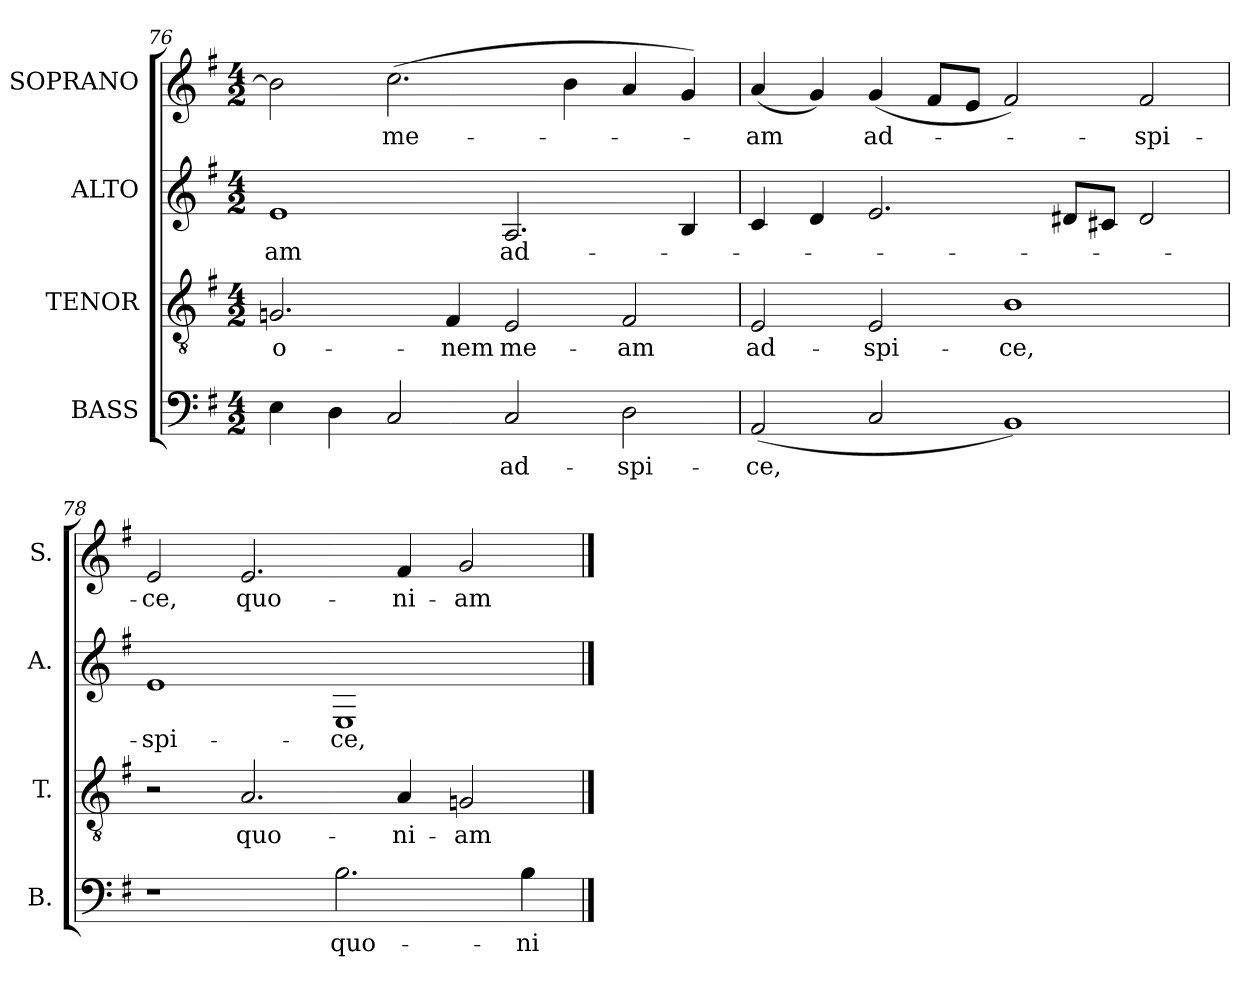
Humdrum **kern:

**kern	**text	**kern	**text	**kern	**text	**kern	**text
*part4	*part4	*part3	*part3	*part2	*part2	*part1	*part1
*staff4	*staff4	*staff3	*staff3	*staff2	*staff2	*staff1	*staff1
*I"BASS	*	*I"TENOR	*	*I"ALTO	*	*I"SOPRANO	*
*I'B.	*	*I'T.	*	*I'A.	*	*I'S.	*
*clefF4	*	*clefGv2	*	*clefG2	*	*clefG2	*
*	*	*ITrd7c12	*	*	*	*	*
*k[f#]	*	*k[f#]	*	*k[f#]	*	*k[f#]	*
*G:	*	*G:	*	*G:	*	*G:	*
*M4/2	*	*M4/2	*	*M4/2	*	*M4/2	*
=76	=76	=76	=76	=76	=76	=76	=76
!	!	!	!LO:LY:b:color=#000000	!	!	!	!
!	!	!	!	!	!LO:LY:b:color=#000000	!	!
4Ei\	.	2.GGni/	-o-	1ei	-am	2bi\]	.
4Di\	.	.	.	.	.	.	.
!	!	!	!	!	!	!	!LO:LY:b:color=#000000
2Ci/	.	.	.	.	.	(2.cci\	me-
!	!	!	!LO:LY:b:color=#000000	!	!	!	!
.	.	4FF#i/	-nem	.	.	.	.
!	!LO:LY:b:color=#000000	!	!	!	!	!	!
!	!	!	!LO:LY:b:color=#000000	!	!	!	!
!	!	!	!	!	!LO:LY:b:color=#000000	!	!
2Ci/	ad-	2EEi/	me-	2.Ai/	ad-	.	.
.	.	.	.	.	.	4bi\	.
!	!LO:LY:b:color=#000000	!	!	!	!	!	!
!	!	!	!LO:LY:b:color=#000000	!	!	!	!
2Di\	-spi-	2FF#i/	-am	.	.	4ai/	.
.	.	.	.	4Bi/	.	4gi/)	.
=77	=77	=77	=77	=77	=77	=77	=77
!	!LO:LY:b:color=#000000	!	!	!	!	!	!
!	!	!	!LO:LY:b:color=#000000	!	!	!	!
!	!	!	!	!	!	!	!LO:LY:b:color=#000000
(2AAi/	-ce,	2EEi/	ad-	4ci/	.	(4ai/	-am
.	.	.	.	4di/	.	4gi/)	.
!	!	!	!LO:LY:b:color=#000000	!	!	!	!
!	!	!	!	!	!	!	!LO:LY:b:color=#000000
2Ci/	.	2EEi/	-spi-	2.ei/	.	(4gi/	ad-
.	.	.	.	.	.	8f#i/L	.
.	.	.	.	.	.	8ei/J	.
!	!	!	!LO:LY:b:color=#000000	!	!	!	!
1BBi)	.	1BBi	-ce,	.	.	2f#i/)	.
.	.	.	.	8d#Xi/L	.	.	.
.	.	.	.	8c#Xi/J	.	.	.
!	!	!	!	!	!	!	!LO:LY:b:color=#000000
.	.	.	.	2d#i/	.	2f#i/	-spi-
=78	=78	=78	=78	=78	=78	=78	=78
!	!	!	!	!	!LO:LY:b:color=#000000	!	!
!	!	!	!	!	!	!	!LO:LY:b:color=#000000
1r	.	2r	.	1ei	-spi-	2ei/	-ce,
!	!	!	!LO:LY:b:color=#000000	!	!	!	!
!	!	!	!	!	!	!	!LO:LY:b:color=#000000
.	.	2.AAi/	quo-	.	.	2.ei/	quo-
!	!LO:LY:b:color=#000000	!	!	!	!	!	!
!	!	!	!	!	!LO:LY:b:color=#000000	!	!
2.Bi\	quo-	.	.	1Ei	-ce,	.	.
!	!	!	!LO:LY:b:color=#000000	!	!	!	!
!	!	!	!	!	!	!	!LO:LY:b:color=#000000
.	.	4AAi/	-ni-	.	.	4f#i/	-ni-
!	!	!	!LO:LY:b:color=#000000	!	!	!	!
!	!	!	!	!	!	!	!LO:LY:b:color=#000000
.	.	2GGni/	-am	.	.	2gi/	-am
!	!LO:LY:b:color=#000000	!	!	!	!	!	!
4Bi\	-ni-	.	.	.	.	.	.
==	==	==	==	==	==	==	==
*-	*-	*-	*-	*-	*-	*-	*-
